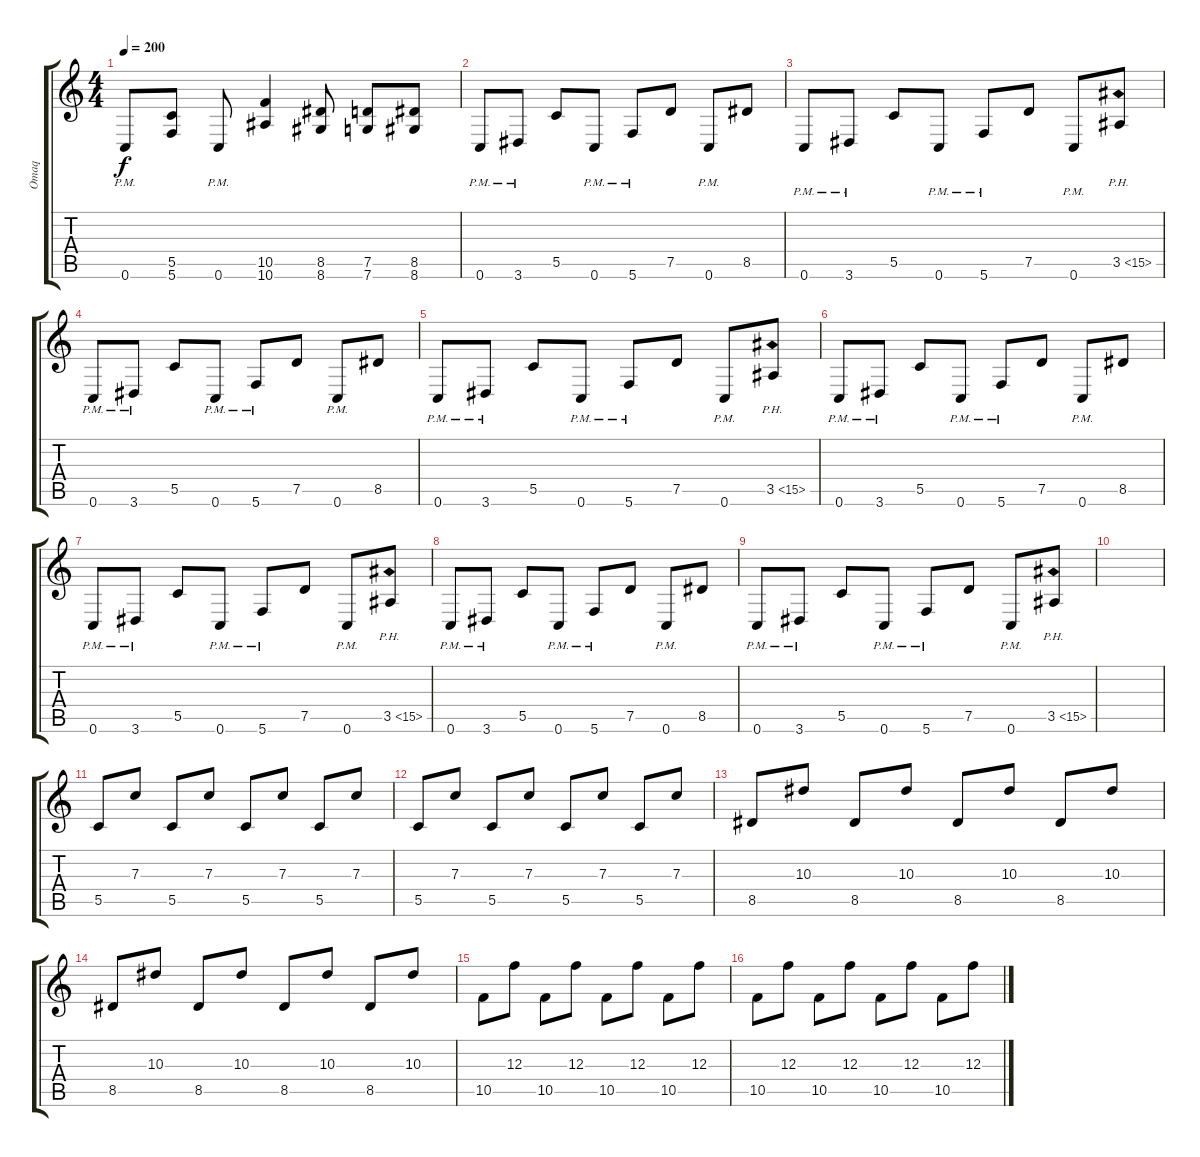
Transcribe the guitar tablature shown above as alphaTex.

\track ("Omaq" "Omaq") {instrument distortionguitar}
\staff {score tabs}
\tuning (D4 A3 F3 C3 G2 C2) {hide}
\ts (4 4)
\tempo 200
\clef g2
\ks c
0.6{pm}.8{dy f} (5.5 5.6).8 0.6{pm}.8 (10.5 10.6).4 (8.5 8.6).8 (7.5 7.6).8 (8.5 8.6).8 |
0.6{pm}.8 3.6{pm}.8 5.5.8 0.6{pm}.8 5.6{pm}.8 7.5.8 0.6{pm}.8 8.5.8 |
0.6{pm}.8 3.6{pm}.8 5.5.8 0.6{pm}.8 5.6{pm}.8 7.5.8 0.6{pm}.8 3.5{ph 12}.8 |
0.6{pm}.8 3.6{pm}.8 5.5.8 0.6{pm}.8 5.6{pm}.8 7.5.8 0.6{pm}.8 8.5.8 |
0.6{pm}.8 3.6{pm}.8 5.5.8 0.6{pm}.8 5.6{pm}.8 7.5.8 0.6{pm}.8 3.5{ph 12}.8 |
0.6{pm}.8 3.6{pm}.8 5.5.8 0.6{pm}.8 5.6{pm}.8 7.5.8 0.6{pm}.8 8.5.8 |
0.6{pm}.8 3.6{pm}.8 5.5.8 0.6{pm}.8 5.6{pm}.8 7.5.8 0.6{pm}.8 3.5{ph 12}.8 |
0.6{pm}.8 3.6{pm}.8 5.5.8 0.6{pm}.8 5.6{pm}.8 7.5.8 0.6{pm}.8 8.5.8 |
0.6{pm}.8 3.6{pm}.8 5.5.8 0.6{pm}.8 5.6{pm}.8 7.5.8 0.6{pm}.8 3.5{ph 12}.8 |
|
5.5.8 7.3.8 5.5.8 7.3.8 5.5.8 7.3.8 5.5.8 7.3.8 |
5.5.8 7.3.8 5.5.8 7.3.8 5.5.8 7.3.8 5.5.8 7.3.8 |
8.5.8 10.3.8 8.5.8 10.3.8 8.5.8 10.3.8 8.5.8 10.3.8 |
8.5.8 10.3.8 8.5.8 10.3.8 8.5.8 10.3.8 8.5.8 10.3.8 |
10.5.8 12.3.8 10.5.8 12.3.8 10.5.8 12.3.8 10.5.8 12.3.8 |
10.5.8 12.3.8 10.5.8 12.3.8 10.5.8 12.3.8 10.5.8 12.3.8
